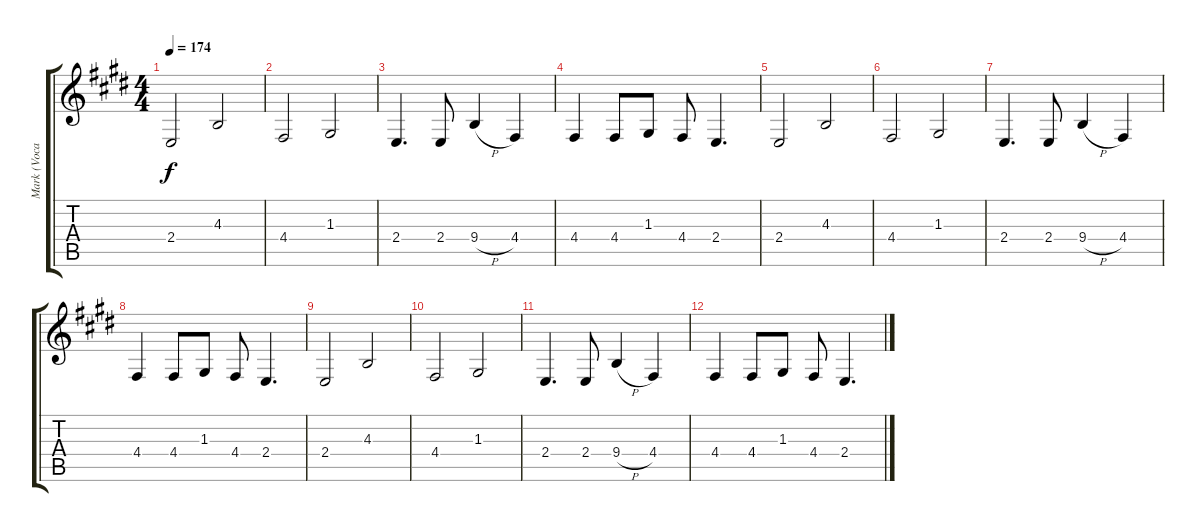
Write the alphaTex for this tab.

\track ("Mark (Vocals)" "Mark (Voca") {instrument clarinet}
\staff {score tabs}
\tuning (E4 B3 G3 D3 A2 E2) {hide}
\ts (4 4)
\tempo 174
\clef g2
\ks e
2.4.2{dy f} 4.3.2 |
4.4.2 1.3.2 |
2.4.4{d} 2.4.8 9.4{h}.4 4.4.4 |
4.4.4 4.4.8 1.3.8 4.4.8 2.4.4{d} |
2.4.2 4.3.2 |
4.4.2 1.3.2 |
2.4.4{d} 2.4.8 9.4{h}.4 4.4.4 |
4.4.4 4.4.8 1.3.8 4.4.8 2.4.4{d} |
2.4.2 4.3.2 |
4.4.2 1.3.2 |
2.4.4{d} 2.4.8 9.4{h}.4 4.4.4 |
4.4.4 4.4.8 1.3.8 4.4.8 2.4.4{d}
